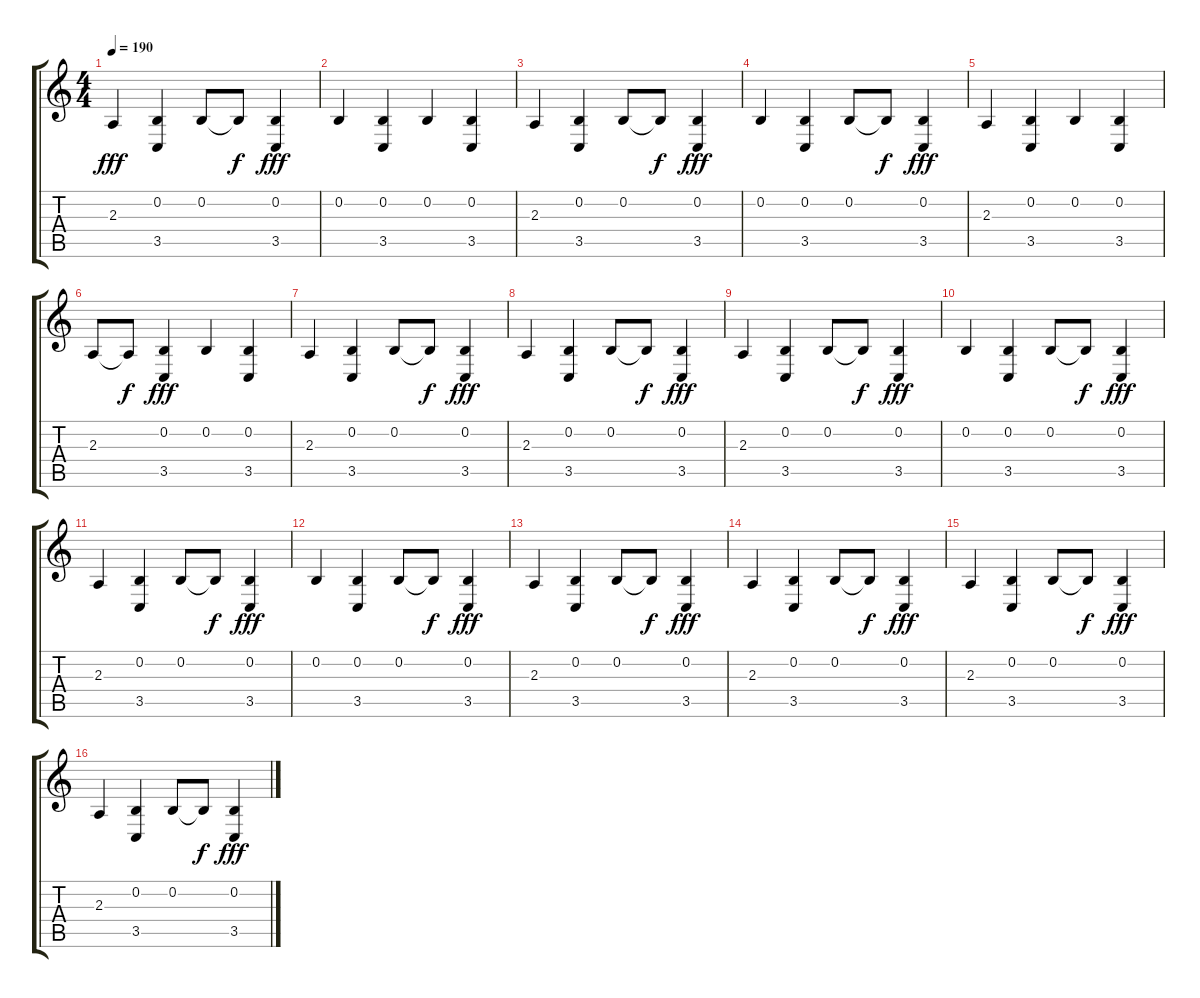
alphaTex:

\track "" {instrument dulcimer}
\staff {score tabs}
\tuning (E4 B3 G3 D3 A2 E2) {hide}
\ts (4 4)
\tempo 190
\clef g2
\ks c
2.3.4{dy fff} (0.2 3.5).4 0.2.8 0.2{t}.8{dy f} (0.2 3.5).4{dy fff} |
0.2.4 (0.2 3.5).4 0.2.4 (0.2 3.5).4 |
2.3.4 (0.2 3.5).4 0.2.8 0.2{t}.8{dy f} (0.2 3.5).4{dy fff} |
0.2.4 (0.2 3.5).4 0.2.8 0.2{t}.8{dy f} (0.2 3.5).4{dy fff} |
2.3.4 (0.2 3.5).4 0.2.4 (0.2 3.5).4 |
2.3.8 2.3{t}.8{dy f} (0.2 3.5).4{dy fff} 0.2.4 (0.2 3.5).4 |
2.3.4 (0.2 3.5).4 0.2.8 0.2{t}.8{dy f} (0.2 3.5).4{dy fff} |
2.3.4 (0.2 3.5).4 0.2.8 0.2{t}.8{dy f} (0.2 3.5).4{dy fff} |
2.3.4 (0.2 3.5).4 0.2.8 0.2{t}.8{dy f} (0.2 3.5).4{dy fff} |
0.2.4 (0.2 3.5).4 0.2.8 0.2{t}.8{dy f} (0.2 3.5).4{dy fff} |
2.3.4 (0.2 3.5).4 0.2.8 0.2{t}.8{dy f} (0.2 3.5).4{dy fff} |
0.2.4 (0.2 3.5).4 0.2.8 0.2{t}.8{dy f} (0.2 3.5).4{dy fff} |
2.3.4 (0.2 3.5).4 0.2.8 0.2{t}.8{dy f} (0.2 3.5).4{dy fff} |
2.3.4 (0.2 3.5).4 0.2.8 0.2{t}.8{dy f} (0.2 3.5).4{dy fff} |
2.3.4 (0.2 3.5).4 0.2.8 0.2{t}.8{dy f} (0.2 3.5).4{dy fff} |
2.3.4 (0.2 3.5).4 0.2.8 0.2{t}.8{dy f} (0.2 3.5).4{dy fff}
